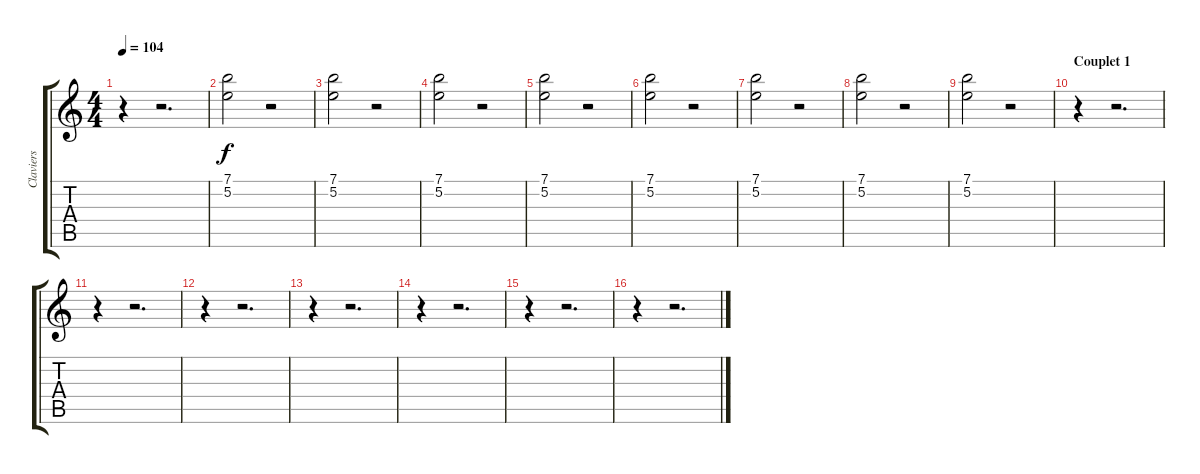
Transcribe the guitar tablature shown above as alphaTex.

\track ("Claviers" "Claviers") {instrument acousticguitarnylon}
\staff {score tabs}
\tuning (E4 B3 G3 D3 A2 E2) {hide}
\ts (4 4)
\tempo 104
\clef g2
\ks c
r.4{dy f instrument acousticguitarnylon} r.2{d} |
(7.1 5.2).2 r.2 |
(7.1 5.2).2 r.2 |
(7.1 5.2).2 r.2 |
(7.1 5.2).2 r.2 |
(7.1 5.2).2 r.2 |
(7.1 5.2).2 r.2 |
(7.1 5.2).2 r.2 |
(7.1 5.2).2 r.2 |
\section ("" "Couplet 1")
r.4 r.2{d} |
r.4 r.2{d} |
r.4 r.2{d} |
r.4 r.2{d} |
r.4 r.2{d} |
r.4 r.2{d} |
r.4 r.2{d}
